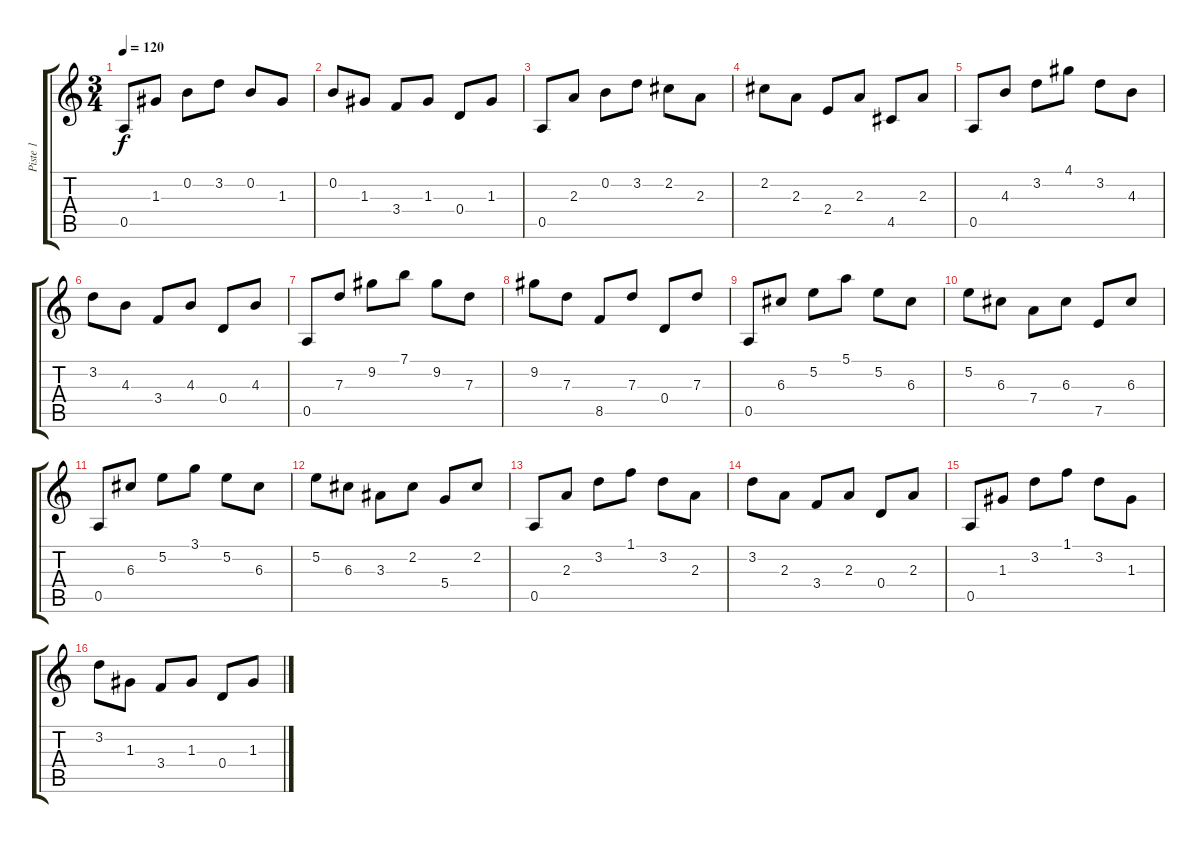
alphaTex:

\track ("Piste 1" "Piste 1") {instrument acousticguitarnylon}
\staff {score tabs}
\tuning (E4 B3 G3 D3 A2 E2) {hide}
\ts (3 4)
\tempo 120
\clef g2
\ks c
0.5.8{dy f} 1.3.8 0.2.8 3.2.8 0.2.8 1.3.8 |
0.2.8 1.3.8 3.4.8 1.3.8 0.4.8 1.3.8 |
0.5.8 2.3.8 0.2.8 3.2.8 2.2.8 2.3.8 |
2.2.8 2.3.8 2.4.8 2.3.8 4.5.8 2.3.8 |
0.5.8 4.3.8 3.2.8 4.1.8 3.2.8 4.3.8 |
3.2.8 4.3.8 3.4.8 4.3.8 0.4.8 4.3.8 |
0.5.8 7.3.8 9.2.8 7.1.8 9.2.8 7.3.8 |
9.2.8 7.3.8 8.5.8 7.3.8 0.4.8 7.3.8 |
0.5.8 6.3.8 5.2.8 5.1.8 5.2.8 6.3.8 |
5.2.8 6.3.8 7.4.8 6.3.8 7.5.8 6.3.8 |
0.5.8 6.3.8 5.2.8 3.1.8 5.2.8 6.3.8 |
5.2.8 6.3.8 3.3.8 2.2.8 5.4.8 2.2.8 |
0.5.8 2.3.8 3.2.8 1.1.8 3.2.8 2.3.8 |
3.2.8 2.3.8 3.4.8 2.3.8 0.4.8 2.3.8 |
0.5.8 1.3.8 3.2.8 1.1.8 3.2.8 1.3.8 |
3.2.8 1.3.8 3.4.8 1.3.8 0.4.8 1.3.8
